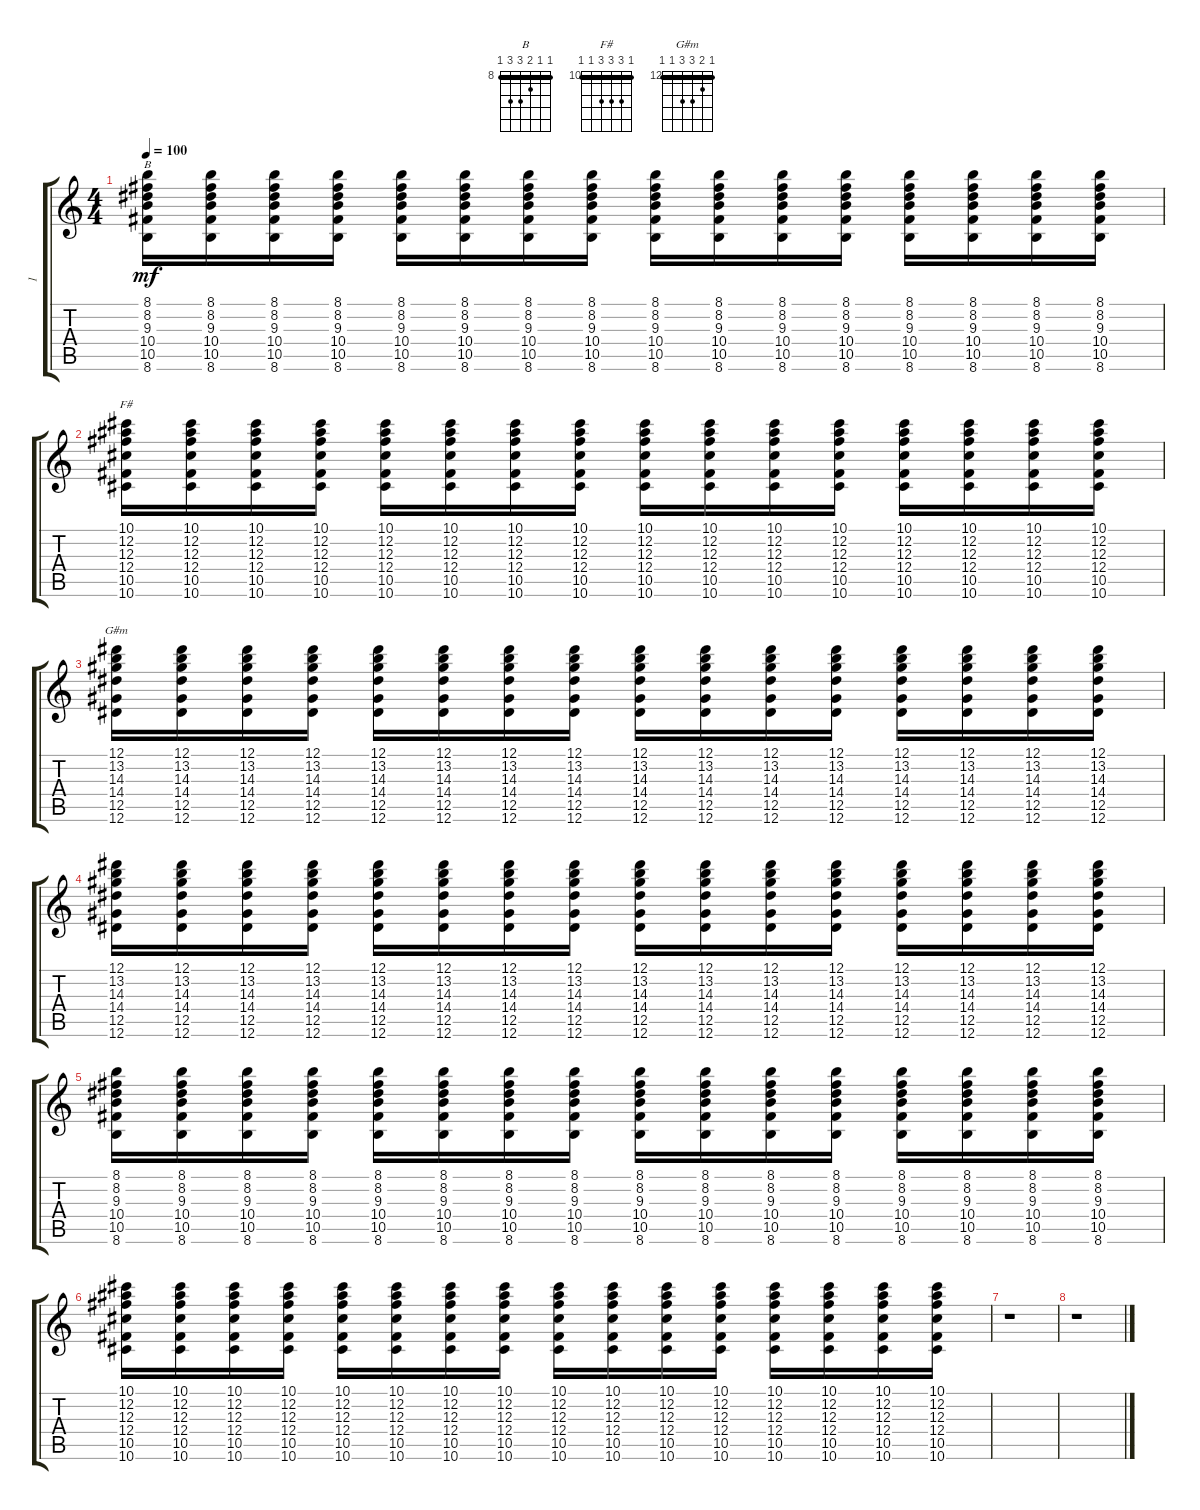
\track ("1" "1") {instrument electricguitarclean}
\staff {score tabs}
\tuning (Eb4 Bb3 Gb3 Db3 Ab2 Eb2) {hide}
\chord ("B" 8 8 9 10 10 8) {firstfret 8 barre 8}
\chord ("F#" 10 12 12 12 10 10) {firstfret 10 barre 10}
\chord ("G#m" 12 13 14 14 12 12) {firstfret 12 barre 12}
\ts (4 4)
\tempo 100
\clef g2
\ks c
(8.1 8.2 9.3 10.4 10.5 8.6).16{ch "B" dy mf} (8.1 8.2 9.3 10.4 10.5 8.6).16 (8.1 8.2 9.3 10.4 10.5 8.6).16 (8.1 8.2 9.3 10.4 10.5 8.6).16 (8.1 8.2 9.3 10.4 10.5 8.6).16 (8.1 8.2 9.3 10.4 10.5 8.6).16 (8.1 8.2 9.3 10.4 10.5 8.6).16 (8.1 8.2 9.3 10.4 10.5 8.6).16 (8.1 8.2 9.3 10.4 10.5 8.6).16 (8.1 8.2 9.3 10.4 10.5 8.6).16 (8.1 8.2 9.3 10.4 10.5 8.6).16 (8.1 8.2 9.3 10.4 10.5 8.6).16 (8.1 8.2 9.3 10.4 10.5 8.6).16 (8.1 8.2 9.3 10.4 10.5 8.6).16 (8.1 8.2 9.3 10.4 10.5 8.6).16 (8.1 8.2 9.3 10.4 10.5 8.6).16 |
(10.1 12.2 12.3 12.4 10.5 10.6).16{ch "F#"} (10.1 12.2 12.3 12.4 10.5 10.6).16 (10.1 12.2 12.3 12.4 10.5 10.6).16 (10.1 12.2 12.3 12.4 10.5 10.6).16 (10.1 12.2 12.3 12.4 10.5 10.6).16 (10.1 12.2 12.3 12.4 10.5 10.6).16 (10.1 12.2 12.3 12.4 10.5 10.6).16 (10.1 12.2 12.3 12.4 10.5 10.6).16 (10.1 12.2 12.3 12.4 10.5 10.6).16 (10.1 12.2 12.3 12.4 10.5 10.6).16 (10.1 12.2 12.3 12.4 10.5 10.6).16 (10.1 12.2 12.3 12.4 10.5 10.6).16 (10.1 12.2 12.3 12.4 10.5 10.6).16 (10.1 12.2 12.3 12.4 10.5 10.6).16 (10.1 12.2 12.3 12.4 10.5 10.6).16 (10.1 12.2 12.3 12.4 10.5 10.6).16 |
(12.1 13.2 14.3 14.4 12.5 12.6).16{ch "G#m"} (12.1 13.2 14.3 14.4 12.5 12.6).16 (12.1 13.2 14.3 14.4 12.5 12.6).16 (12.1 13.2 14.3 14.4 12.5 12.6).16 (12.1 13.2 14.3 14.4 12.5 12.6).16 (12.1 13.2 14.3 14.4 12.5 12.6).16 (12.1 13.2 14.3 14.4 12.5 12.6).16 (12.1 13.2 14.3 14.4 12.5 12.6).16 (12.1 13.2 14.3 14.4 12.5 12.6).16 (12.1 13.2 14.3 14.4 12.5 12.6).16 (12.1 13.2 14.3 14.4 12.5 12.6).16 (12.1 13.2 14.3 14.4 12.5 12.6).16 (12.1 13.2 14.3 14.4 12.5 12.6).16 (12.1 13.2 14.3 14.4 12.5 12.6).16 (12.1 13.2 14.3 14.4 12.5 12.6).16 (12.1 13.2 14.3 14.4 12.5 12.6).16 |
(12.1 13.2 14.3 14.4 12.5 12.6).16 (12.1 13.2 14.3 14.4 12.5 12.6).16 (12.1 13.2 14.3 14.4 12.5 12.6).16 (12.1 13.2 14.3 14.4 12.5 12.6).16 (12.1 13.2 14.3 14.4 12.5 12.6).16 (12.1 13.2 14.3 14.4 12.5 12.6).16 (12.1 13.2 14.3 14.4 12.5 12.6).16 (12.1 13.2 14.3 14.4 12.5 12.6).16 (12.1 13.2 14.3 14.4 12.5 12.6).16 (12.1 13.2 14.3 14.4 12.5 12.6).16 (12.1 13.2 14.3 14.4 12.5 12.6).16 (12.1 13.2 14.3 14.4 12.5 12.6).16 (12.1 13.2 14.3 14.4 12.5 12.6).16 (12.1 13.2 14.3 14.4 12.5 12.6).16 (12.1 13.2 14.3 14.4 12.5 12.6).16 (12.1 13.2 14.3 14.4 12.5 12.6).16 |
(8.1 8.2 9.3 10.4 10.5 8.6).16 (8.1 8.2 9.3 10.4 10.5 8.6).16 (8.1 8.2 9.3 10.4 10.5 8.6).16 (8.1 8.2 9.3 10.4 10.5 8.6).16 (8.1 8.2 9.3 10.4 10.5 8.6).16 (8.1 8.2 9.3 10.4 10.5 8.6).16 (8.1 8.2 9.3 10.4 10.5 8.6).16 (8.1 8.2 9.3 10.4 10.5 8.6).16 (8.1 8.2 9.3 10.4 10.5 8.6).16 (8.1 8.2 9.3 10.4 10.5 8.6).16 (8.1 8.2 9.3 10.4 10.5 8.6).16 (8.1 8.2 9.3 10.4 10.5 8.6).16 (8.1 8.2 9.3 10.4 10.5 8.6).16 (8.1 8.2 9.3 10.4 10.5 8.6).16 (8.1 8.2 9.3 10.4 10.5 8.6).16 (8.1 8.2 9.3 10.4 10.5 8.6).16 |
(10.1 12.2 12.3 12.4 10.5 10.6).16 (10.1 12.2 12.3 12.4 10.5 10.6).16 (10.1 12.2 12.3 12.4 10.5 10.6).16 (10.1 12.2 12.3 12.4 10.5 10.6).16 (10.1 12.2 12.3 12.4 10.5 10.6).16 (10.1 12.2 12.3 12.4 10.5 10.6).16 (10.1 12.2 12.3 12.4 10.5 10.6).16 (10.1 12.2 12.3 12.4 10.5 10.6).16 (10.1 12.2 12.3 12.4 10.5 10.6).16 (10.1 12.2 12.3 12.4 10.5 10.6).16 (10.1 12.2 12.3 12.4 10.5 10.6).16 (10.1 12.2 12.3 12.4 10.5 10.6).16 (10.1 12.2 12.3 12.4 10.5 10.6).16 (10.1 12.2 12.3 12.4 10.5 10.6).16 (10.1 12.2 12.3 12.4 10.5 10.6).16 (10.1 12.2 12.3 12.4 10.5 10.6).16 |
r.1 |
r.1
